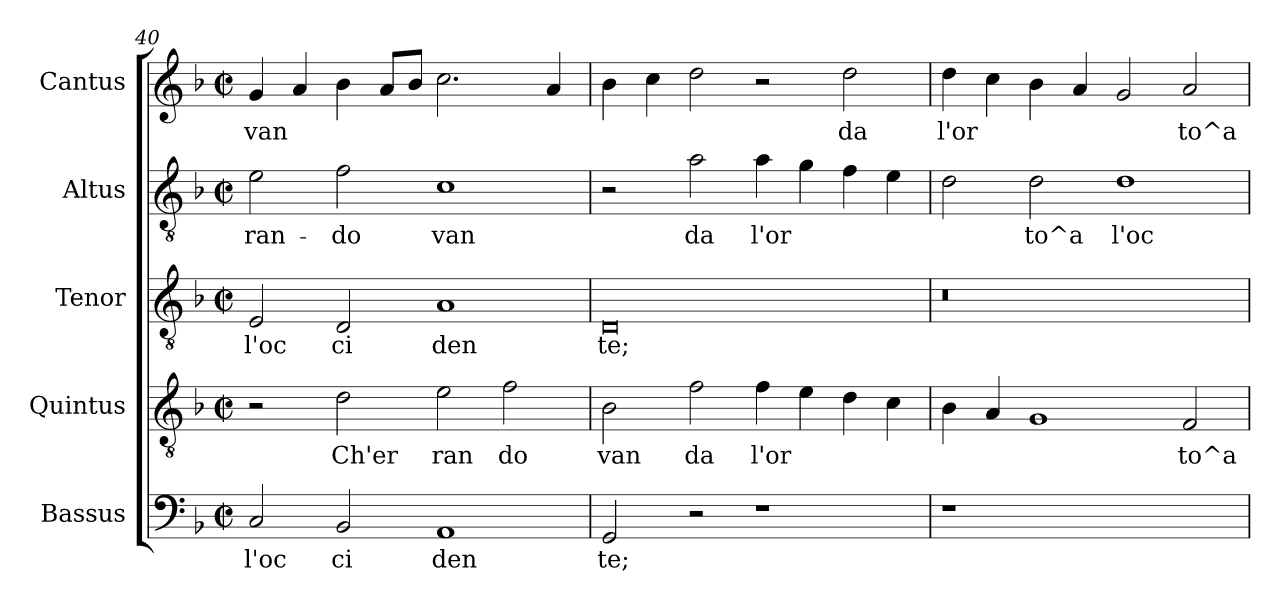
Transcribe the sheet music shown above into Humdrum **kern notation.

**kern	**text	**kern	**text	**kern	**text	**kern	**text	**kern	**text
*part5	*part5	*part4	*part4	*part3	*part3	*part2	*part2	*part1	*part1
*staff5	*staff5	*staff4	*staff4	*staff3	*staff3	*staff2	*staff2	*staff1	*staff1
*I"Bassus	*	*I"Quintus	*	*I"Tenor	*	*I"Altus	*	*I"Cantus	*
!!LO:PB:g=z
*clefF4	*	*clefGv2	*	*clefGv2	*	*clefGv2	*	*clefG2	*
*k[b-]	*	*k[b-]	*	*k[b-]	*	*k[b-]	*	*k[b-]	*
*F:	*	*F:	*	*F:	*	*F:	*	*F:	*
*M2/2	*	*M2/2	*	*M2/2	*	*M2/2	*	*M2/2	*
*met(c|)	*	*met(c|)	*	*met(c|)	*	*met(c|)	*	*met(c|)	*
=40	=40	=40	=40	=40	=40	=40	=40	=40	=40
!	!LO:LY:b:cj	!	!	!	!LO:LY:b:cj	!	!LO:LY:b:cj	!	!LO:LY:b:cj
2C/	l'oc	2r	.	2E/	l'oc	2e\	ran-	4g/	van
!	!	!	!	!	!	!	!	!	!LO:LY:b:cj
.	.	.	.	.	.	.	.	4a/	.
!	!LO:LY:b:cj	!	!LO:LY:b:cj	!	!LO:LY:b:cj	!	!LO:LY:b:cj	!	!LO:LY:b:cj
2BB-/	ci	2d\	Ch'er	2D/	ci	2f\	-do	4b-\	.
!	!	!	!	!	!	!	!	!	!LO:LY:b:cj
.	.	.	.	.	.	.	.	8a/L	.
!	!	!	!	!	!	!	!	!	!LO:LY:b:cj
.	.	.	.	.	.	.	.	8b-/J	.
!	!LO:LY:b:cj	!	!LO:LY:b:cj	!	!LO:LY:b:cj	!	!LO:LY:b:cj	!	!LO:LY:b:cj
1AA	den	2e\	ran	1A	den	1c	van	2.cc\	.
!	!	!	!LO:LY:b:cj	!	!	!	!	!	!
.	.	2f\	do	.	.	.	.	.	.
!	!	!	!	!	!	!	!	!	!LO:LY:b:cj
.	.	.	.	.	.	.	.	4a/	.
=41	=41	=41	=41	=41	=41	=41	=41	=41	=41
!	!LO:LY:b:cj	!	!LO:LY:b:cj	!	!LO:LY:b:cj	!	!	!	!LO:LY:b:cj
2GG/	te;	2B-\	van	0D	te;	2r	.	4b-\	.
!	!	!	!	!	!	!	!	!	!LO:LY:b:cj
.	.	.	.	.	.	.	.	4cc\	.
!	!	!	!LO:LY:b:cj	!	!	!	!LO:LY:b:cj	!	!LO:LY:b:cj
2r	.	2f\	da	.	.	2a\	da	2dd\	.
!	!	!	!LO:LY:b:cj	!	!	!	!LO:LY:b:cj	!	!
1r	.	4f\	l'or	.	.	4a\	l'or-	2r	.
!	!	!	!LO:LY:b:cj	!	!	!	!LO:LY:b:cj	!	!
.	.	4e\	.	.	.	4g\	--	.	.
!	!	!	!LO:LY:b:cj	!	!	!	!LO:LY:b:cj	!	!LO:LY:b:cj
.	.	4d\	.	.	.	4f\	--	2dd\	da
!	!	!	!LO:LY:b:cj	!	!	!	!LO:LY:b:cj	!	!
.	.	4c\	.	.	.	4e\	--	.	.
=42	=42	=42	=42	=42	=42	=42	=42	=42	=42
!	!	!	!LO:LY:b:cj	!	!	!	!LO:LY:b:cj	!	!LO:LY:b:cj
1r	.	4B-\	.	0r	.	2d\	--	4dd\	l'or
!	!	!	!LO:LY:b:cj	!	!	!	!	!	!LO:LY:b:cj
.	.	4A/	.	.	.	.	.	4cc>\	.
!	!	!	!LO:LY:b:cj	!	!	!	!LO:LY:b:cj	!	!LO:LY:b:cj
.	.	1G	.	.	.	2d\	-to^a	4b-\	.
!	!	!	!	!	!	!	!	!	!LO:LY:b:cj
.	.	.	.	.	.	.	.	4a/	.
!	!	!	!	!	!	!	!LO:LY:b:cj	!	!LO:LY:b:cj
1ryy	.	.	.	.	.	1d	l'oc-	2g/	.
!	!	!	!LO:LY:b:cj	!	!	!	!	!	!LO:LY:b:cj
.	.	2F/	to^a	.	.	.	.	2a/	to^a
=	=	=	=	=	=	=	=	=	=
*-	*-	*-	*-	*-	*-	*-	*-	*-	*-
